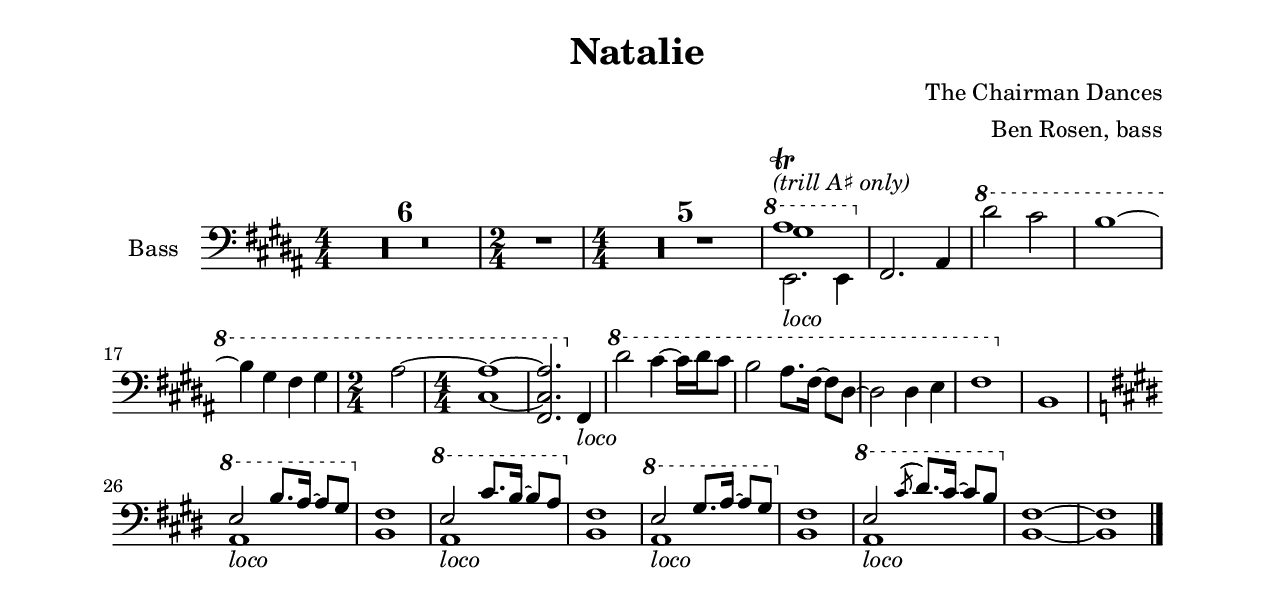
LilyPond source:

\version "2.24.0"

\include "settings.ily"

\header {
  title = "Natalie"
  composer = "The Chairman Dances"
  arranger = "Ben Rosen, bass"
}

loco = _\markup \italic "loco"

loco_a = {
  \set Voice.middleCPosition = #(+ 6)
  a,,1 \loco
  \unset Voice.middleCPosition
}

music = \relative c'' {
  \clef "bass"
  \key b \major

  | R1 * 6

  \time 2/4

  | R2

  \time 4/4

  | R1 * 5

  | << {

    \ottava #1
    as1 \trill -\markup \italic "(trill A♯ only)"
    \ottava #0

  } \\ {

    \ottava #1
    gs1
    \ottava #0

  } \\ {

    \set Voice.middleCPosition = #(+ 6)
    \stemDown
    e,,2. \loco e4
    \stemNeutral
    \unset Voice.middleCPosition

  } >>

  | fs2. as4

  | \ottava #1
    ds''2 cs
  | b1 ~
  | b4 gs fs gs

  \time 2/4

  | as2 ~

  \time 4/4

  | <cs, as'>1 ~
  | <fs, cs' as'>2.
    \ottava #0
    fs,4 \loco
  | \ottava #1
    ds'''2 cs4 ~ cs16 ds cs8
  | b2 as8. fs16 ~ fs8 ds ~
  | ds2 ds4 e
  | fs1
    \ottava #0
  | b,,1

  \key e \major

  | << {

      \ottava #1
      e'2 b'8. a16 ~ a8 gs
      \ottava #0

    } \\ {

      \loco_a

    } >>
  | <b fs'>1
  | << {

      \ottava #1
      e'2 cs'8. b16 ~ b8 a
      \ottava #0

    } \\ {

      \loco_a

    } >>
  | <b fs'>1
  | << {

      \ottava #1
      e'2 gs8. a16 ~ a8 gs
      \ottava #0

    } \\ {

      \loco_a

    } >>
  | <b fs'>1
  | << {

      \ottava #1
      e'2 \acciaccatura { cs'8 ( } ds8. ) cs16 ~ cs8 b
      \ottava #0

      } \\ {

      \loco_a

    } >>
  | <b fs'>1 ~
  | <b fs'>1

  \bar "|."
}

\score {
  \new Staff \with {
    instrumentName = "Bass"
    \numericTimeSignature
  } {
    \compressMMRests
    \music
  }
}
